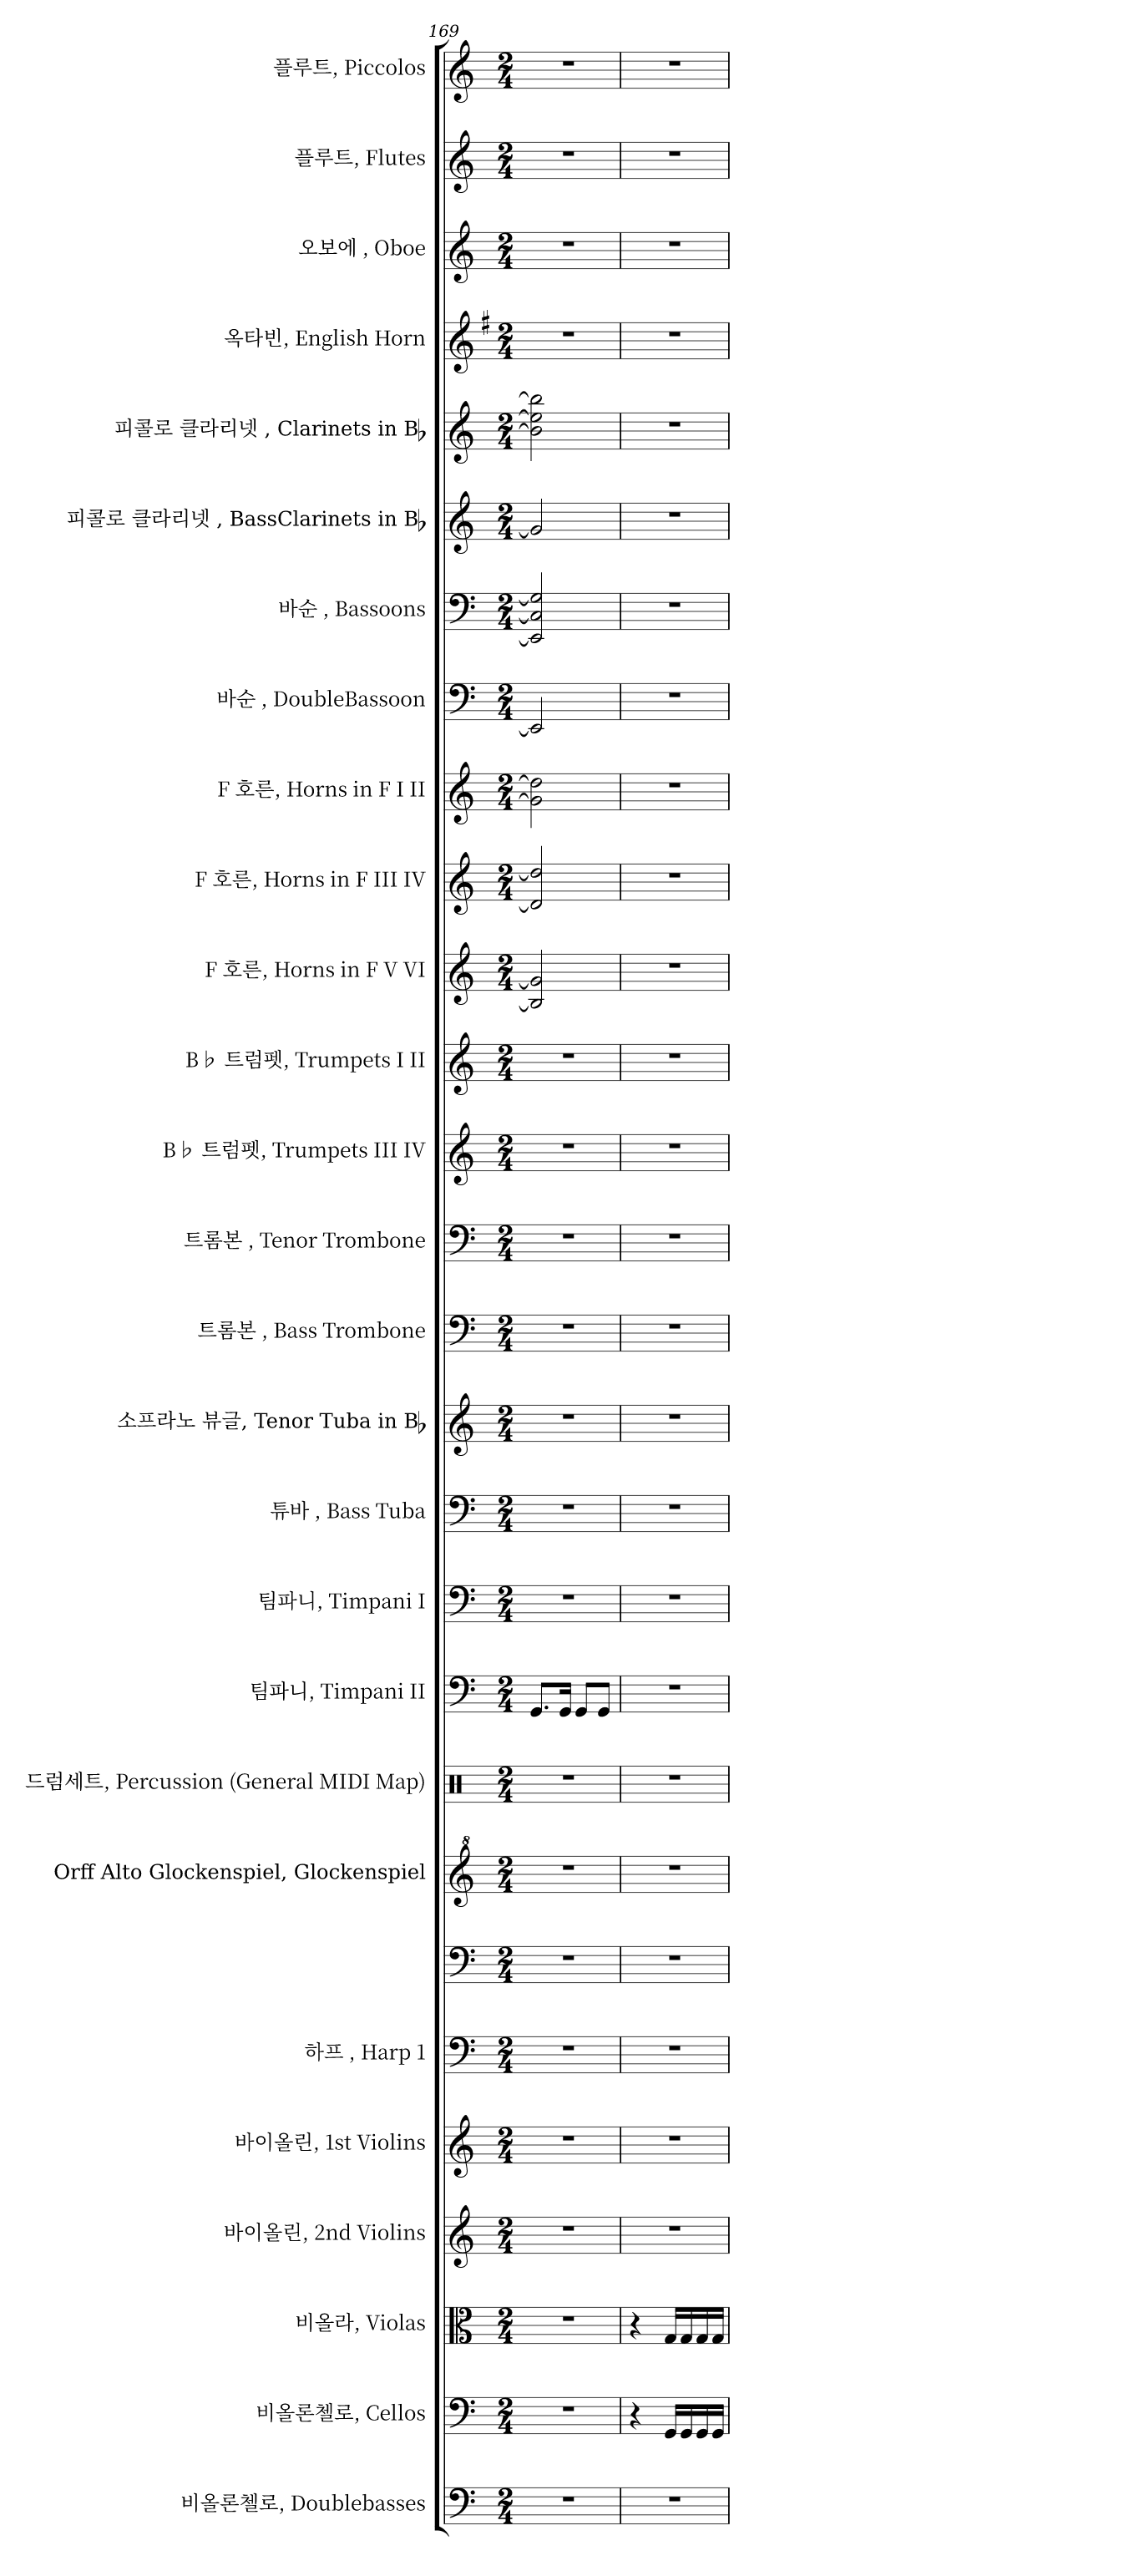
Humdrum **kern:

**kern	**kern	**kern	**kern	**kern	**kern	**kern	**kern	**kern	**kern	**kern	**kern	**kern	**kern	**kern	**kern	**kern	**kern	**kern	**kern	**kern	**kern	**kern	**kern	**kern	**kern	**kern	**kern
*part27	*part26	*part25	*part24	*part23	*part22	*part22	*part21	*part20	*part19	*part18	*part17	*part16	*part15	*part14	*part13	*part12	*part11	*part10	*part9	*part8	*part7	*part6	*part5	*part4	*part3	*part2	*part1
*staff28	*staff27	*staff26	*staff25	*staff24	*staff23	*staff22	*staff21	*staff20	*staff19	*staff18	*staff17	*staff16	*staff15	*staff14	*staff13	*staff12	*staff11	*staff10	*staff9	*staff8	*staff7	*staff6	*staff5	*staff4	*staff3	*staff2	*staff1
*I"비올론첼로, Doublebasses	*I"비올론첼로, Cellos	*I"비올라, Violas	*I"바이올린, 2nd Violins	*I"바이올린, 1st Violins	*I"하프 , Harp 1	*	*I"Orff Alto Glockenspiel, Glockenspiel	*I"드럼세트, Percussion (General MIDI Map)	*I"팀파니, Timpani II	*I"팀파니, Timpani I	*I"튜바 , Bass Tuba	*I"소프라노 뷰글, Tenor Tuba in Bb	*I"트롬본 , Bass Trombone	*I"트롬본 , Tenor Trombone	*I"B♭ 트럼펫, Trumpets III IV	*I"B♭ 트럼펫, Trumpets I II	*I"F 호른, Horns in F  V  VI	*I"F 호른, Horns in F III IV	*I"F 호른, Horns in F  I  II	*I"바순 , DoubleBassoon	*I"바순 , Bassoons	*I"피콜로 클라리넷 , BassClarinets in Bb	*I"피콜로 클라리넷 , Clarinets in Bb	*I"옥타빈, English Horn	*I"오보에 , Oboe	*I"플루트, Flutes	*I"플루트, Piccolos
*	*	*I'Vlas.	*I'Vlns.	*I'Vlns.	*I'Hrp.	*	*I'O. A. Glk.	*	*I'Timp.	*I'Timp.	*I'Tba.	*	*I'Tbn.	*I'Tbn.	*I'B♭ Tpt.	*I'B♭ Tpt.	*I'F Hn.	*I'F Hn.	*I'F Hn.	*	*I'Bsn.	*	*	*	*I'Ob.	*I'Fl.	*
*clefF4	*clefF4	*clefC3	*clefG2	*clefG2	*clefF4	*clefF4	*clefG^2	*clefX	*clefF4	*clefF4	*clefF4	*clefG2	*clefF4	*clefF4	*clefG2	*clefG2	*clefG2	*clefG2	*clefG2	*clefF4	*clefF4	*clefG2	*clefG2	*clefG2	*clefG2	*clefG2	*clefG2
*	*	*	*	*	*	*	*	*	*	*	*	*	*	*	*ITrd1c2	*ITrd1c2	*ITrd4c7	*ITrd4c7	*ITrd4c7	*	*	*ITrd-5c-8	*ITrd-5c-8	*ITrd4c7	*	*	*
*k[]	*k[]	*k[]	*k[]	*k[]	*k[]	*k[]	*k[]	*k[]	*k[]	*k[]	*k[]	*k[]	*k[]	*k[]	*k[b-e-]	*k[b-e-]	*k[b-]	*k[b-]	*k[b-]	*k[]	*k[]	*k[b-e-a-d-]	*k[b-e-a-d-]	*k[]	*k[]	*k[]	*k[]
*M2/4	*M2/4	*M2/4	*M2/4	*M2/4	*M2/4	*M2/4	*M2/4	*M2/4	*M2/4	*M2/4	*M2/4	*M2/4	*M2/4	*M2/4	*M2/4	*M2/4	*M2/4	*M2/4	*M2/4	*M2/4	*M2/4	*M2/4	*M2/4	*M2/4	*M2/4	*M2/4	*M2/4
=169	=169	=169	=169	=169	=169	=169	=169	=169	=169	=169	=169	=169	=169	=169	=169	=169	=169	=169	=169	=169	=169	=169	=169	=169	=169	=169	=169
2r	2r	2r	2r	2r	2r	2r	2r	2r	8.GG/L	2r	2r	2r	2r	2r	2r	2r	2E-/] 2c/]	2G/] 2g/]	2c\] 2g\]	2EE-/]	2EE-/] 2C/] 2G/]	2ee-/]	2gg\] 2ccc\] 2ggg\]	2r	2r	2r	2r
.	.	.	.	.	.	.	.	.	16GG/Jk	.	.	.	.	.	.	.	.	.	.	.	.	.	.	.	.	.	.
.	.	.	.	.	.	.	.	.	8GG/L	.	.	.	.	.	.	.	.	.	.	.	.	.	.	.	.	.	.
.	.	.	.	.	.	.	.	.	8GG/J	.	.	.	.	.	.	.	.	.	.	.	.	.	.	.	.	.	.
=170	=170	=170	=170	=170	=170	=170	=170	=170	=170	=170	=170	=170	=170	=170	=170	=170	=170	=170	=170	=170	=170	=170	=170	=170	=170	=170	=170
2r	4r	4r	2r	2r	2r	2r	2r	2r	2r	2r	2r	2r	2r	2r	2r	2r	2r	2r	2r	2r	2r	2r	2r	2r	2r	2r	2r
.	16GG/LL	16G/LL	.	.	.	.	.	.	.	.	.	.	.	.	.	.	.	.	.	.	.	.	.	.	.	.	.
.	16GG/	16G/	.	.	.	.	.	.	.	.	.	.	.	.	.	.	.	.	.	.	.	.	.	.	.	.	.
.	16GG/	16G/	.	.	.	.	.	.	.	.	.	.	.	.	.	.	.	.	.	.	.	.	.	.	.	.	.
.	16GG/JJ	16G/JJ	.	.	.	.	.	.	.	.	.	.	.	.	.	.	.	.	.	.	.	.	.	.	.	.	.
=	=	=	=	=	=	=	=	=	=	=	=	=	=	=	=	=	=	=	=	=	=	=	=	=	=	=	=
*-	*-	*-	*-	*-	*-	*-	*-	*-	*-	*-	*-	*-	*-	*-	*-	*-	*-	*-	*-	*-	*-	*-	*-	*-	*-	*-	*-
